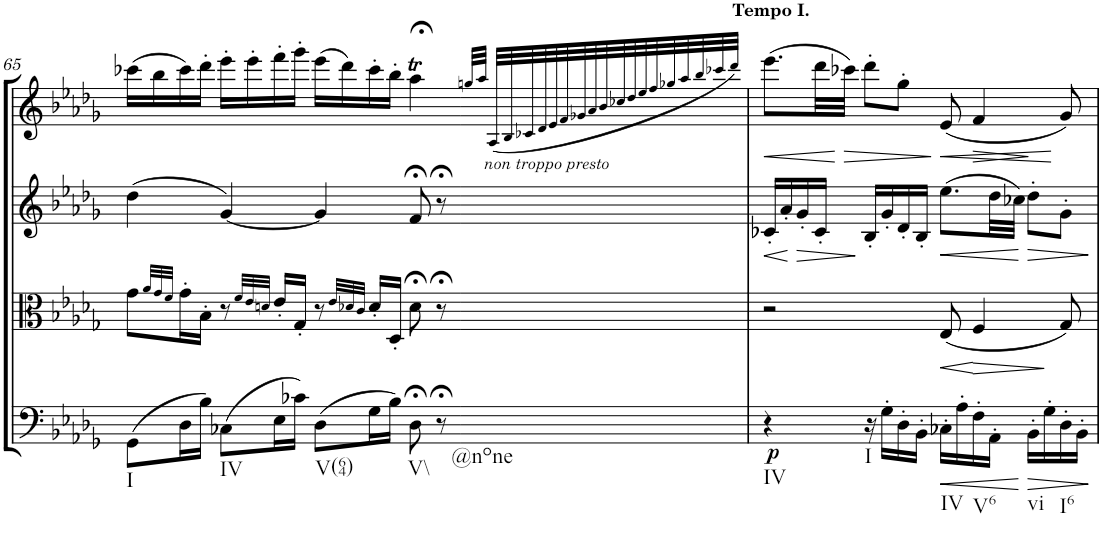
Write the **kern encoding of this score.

**kern	**dynam	**kern	**dynam	**kern	**dynam	**kern	**dynam
*part4	*part4	*part3	*part3	*part2	*part2	*part1	*part1
*staff4	*staff4	*staff3	*staff3	*staff2	*staff2	*staff1	*staff1
*I"Cello	*	*I"Viola	*	*I"2nd Violin	*	*I"1st Violin	*
*	*	*I'Vla	*	*I'Vln	*	*I'Vln	*
!!LO:PB:g=z
*clefF4	*	*clefC3	*	*clefG2	*	*clefG2	*
*k[b-e-a-d-g-]	*	*k[b-e-a-d-g-]	*	*k[b-e-a-d-g-]	*	*k[b-e-a-d-g-]	*
*D-:	*	*D-:	*	*D-:	*	*D-:	*
*M4/4	*	*M4/4	*	*M4/4	*	*M4/4	*
*met(c)	*	*met(c)	*	*met(c)	*	*met(c)	*
=65	=65	=65	=65	=65	=65	=65	=65
!LO:TX:b:t=I	!	!	!	!	!	!	!
(8GG-\L	.	8g-\L	.	(4dd-\	.	(16ccc-X\LL	.
.	.	.	.	.	.	16bb-\	.
.	.	32qa-/LLL	.	.	.	.	.
.	.	32qg-/	.	.	.	.	.
.	.	32qf/JJJ	.	.	.	.	.
16D-\L	.	16g-'\L	.	.	.	16ccc-\)	.
16B-\JJ)	.	16B-'\JJ	.	.	.	16ddd-'\JJ	.
!LO:TX:b:t=IV	!	!	!	!	!	!	!
(8C-X\L	.	8r	.	[4g-/)	.	16eee-'\LL	.
.	.	.	.	.	.	16eee-'\	.
.	.	32qf/LLL	.	.	.	.	.
.	.	32qe-/	.	.	.	.	.
.	.	32qdn/JJJ	.	.	.	.	.
16E-\L	.	16e-'/LL	.	.	.	16fff'\	.
16c-X\JJ)	.	16G-'/JJ	.	.	.	16ggg-'\JJ	.
!LO:TX:b:t=V(64)	!	!	!	!	!	!	!
(8D-\L	.	8r	.	4g-/]	.	(16eee-\LL	.
.	.	.	.	.	.	16ddd-\)	.
.	.	32qe-/LLL	.	.	.	.	.
.	.	32qd-X/	.	.	.	.	.
.	.	32qc/JJJ	.	.	.	.	.
16G-\L	.	16d-'/LL	.	.	.	16ccc-'\	.
16B-\JJ)	.	16D-'/JJ	.	.	.	16bb-'\JJ	.
!LO:TX:b:t=V\\	!	!	!	!	!	!	!
8D-;<\	.	8d-;<\	.	8f;</	.	4aa-;<T\	.
8r;<	.	8r;<	.	8r;<	.	.	.
=66-	=66-	=66-	=66-	=66-	=66-	=66-	=66-
!LO:TX:b:t=@none	!	!	!	!	!	!	!
1ryy	.	1ryy	.	1ryy	.	32ggn!/LLL	.
.	.	.	.	.	.	32aa-!/JJJ	.
!	!	!	!	!	!	!LO:TX:b:i:t=non troppo presto	!
.	.	.	.	.	.	(32A-!/LLL	.
.	.	.	.	.	.	32B-!/	.
.	.	.	.	.	.	32c-X!/	.
.	.	.	.	.	.	32d-!/	.
.	.	.	.	.	.	32e-!/	.
.	.	.	.	.	.	32f!/	.
.	.	.	.	.	.	32g-X!/	.
.	.	.	.	.	.	32a-!/	.
.	.	.	.	.	.	32b-!/	.
.	.	.	.	.	.	32cc-X!/	.
.	.	.	.	.	.	32dd-!/	.
.	.	.	.	.	.	32ee-!/	.
.	.	.	.	.	.	32ff!/	.
.	.	.	.	.	.	32gg-X!/	.
.	.	.	.	.	.	32aa-!/	.
.	.	.	.	.	.	32bb-!/	.
.	.	.	.	.	.	32ccc-X!/	.
.	.	.	.	.	.	32ddd-!/JJJ)	.
.	.	.	.	.	.	4.ryy	.
=67	=67	=67	=67	=67	=67	=67	=67
!	!	!	!	!	!	!LO:TX:a:B:t=Tempo I.	!
!LO:TX:b:t=IV	!	!	!	!	!	!	!
!	!LO:DY:b	!	!	!	!LO:HP:b	!	!LO:HP:b
4r	p	2r	.	16c-X'/LL	<	(8.eee-\L	<
.	.	.	.	16a-'/	.	.	.
!	!	!	!	!	!LO:HP:n=1:b	!	!
.	.	.	.	16g-'/	[ >	.	.
.	.	.	.	16c-'/JJ	.	32ddd-\LL	.
!	!	!	!	!	!	!	!LO:HP:n=1:b
.	.	.	.	.	.	32ccc-X\JJJ)	[ >
!LO:TX:b:t=I	!	!	!	!	!	!	!
16r	.	.	.	16B-'/LL	]	8ddd-'\L	.
16G-'\LL	.	.	.	16g-'/	.	.	.
16D-'\	.	.	.	16d-'/	.	8gg-'\J	.
16BB-'\JJ	.	.	.	16B-'/JJ	.	.	.
!LO:TX:b:t=IV	!	!	!	!	!	!	!
!	!LO:HP:b	!	!LO:HP:b	!	!LO:HP:b	!	!LO:HP:n=1:b
16C-X'\LL	<	(8E-/	<	(8.ee-\L	<	(8e-/	] <
16A-'\	.	.	.	.	.	.	.
!LO:TX:b:t=V6	!	!	!	!	!	!	!
!	!	!	!LO:HP:b	!	!	!	!LO:HP:b
16F'\	.	4F/	>	.	.	4f/	>
16AA-'\JJ	.	.	.	32dd-\LL	.	.	.
.	.	.	.	32cc-X\JJJ)	.	.	.
!LO:TX:b:t=vi	!	!	!	!	!	!	!
!	!LO:HP:n=1:b	!	!	!	!LO:HP:n=1:b	!	!
16BB-'\LL	[ >	.	.	8dd-'\L	[ >	.	.
16G-'\	.	.	.	.	.	.	.
!LO:TX:b:t=I6	!	!	!	!	!	!	!
16D-'\	.	8G-/)	[	8g-'\J	.	8g-/)	[
16BB-'\JJ	.	.	.	.	.	.	.
.	]	.	]	.	]	.	]
=	=	=	=	=	=	=	=
*-	*-	*-	*-	*-	*-	*-	*-
